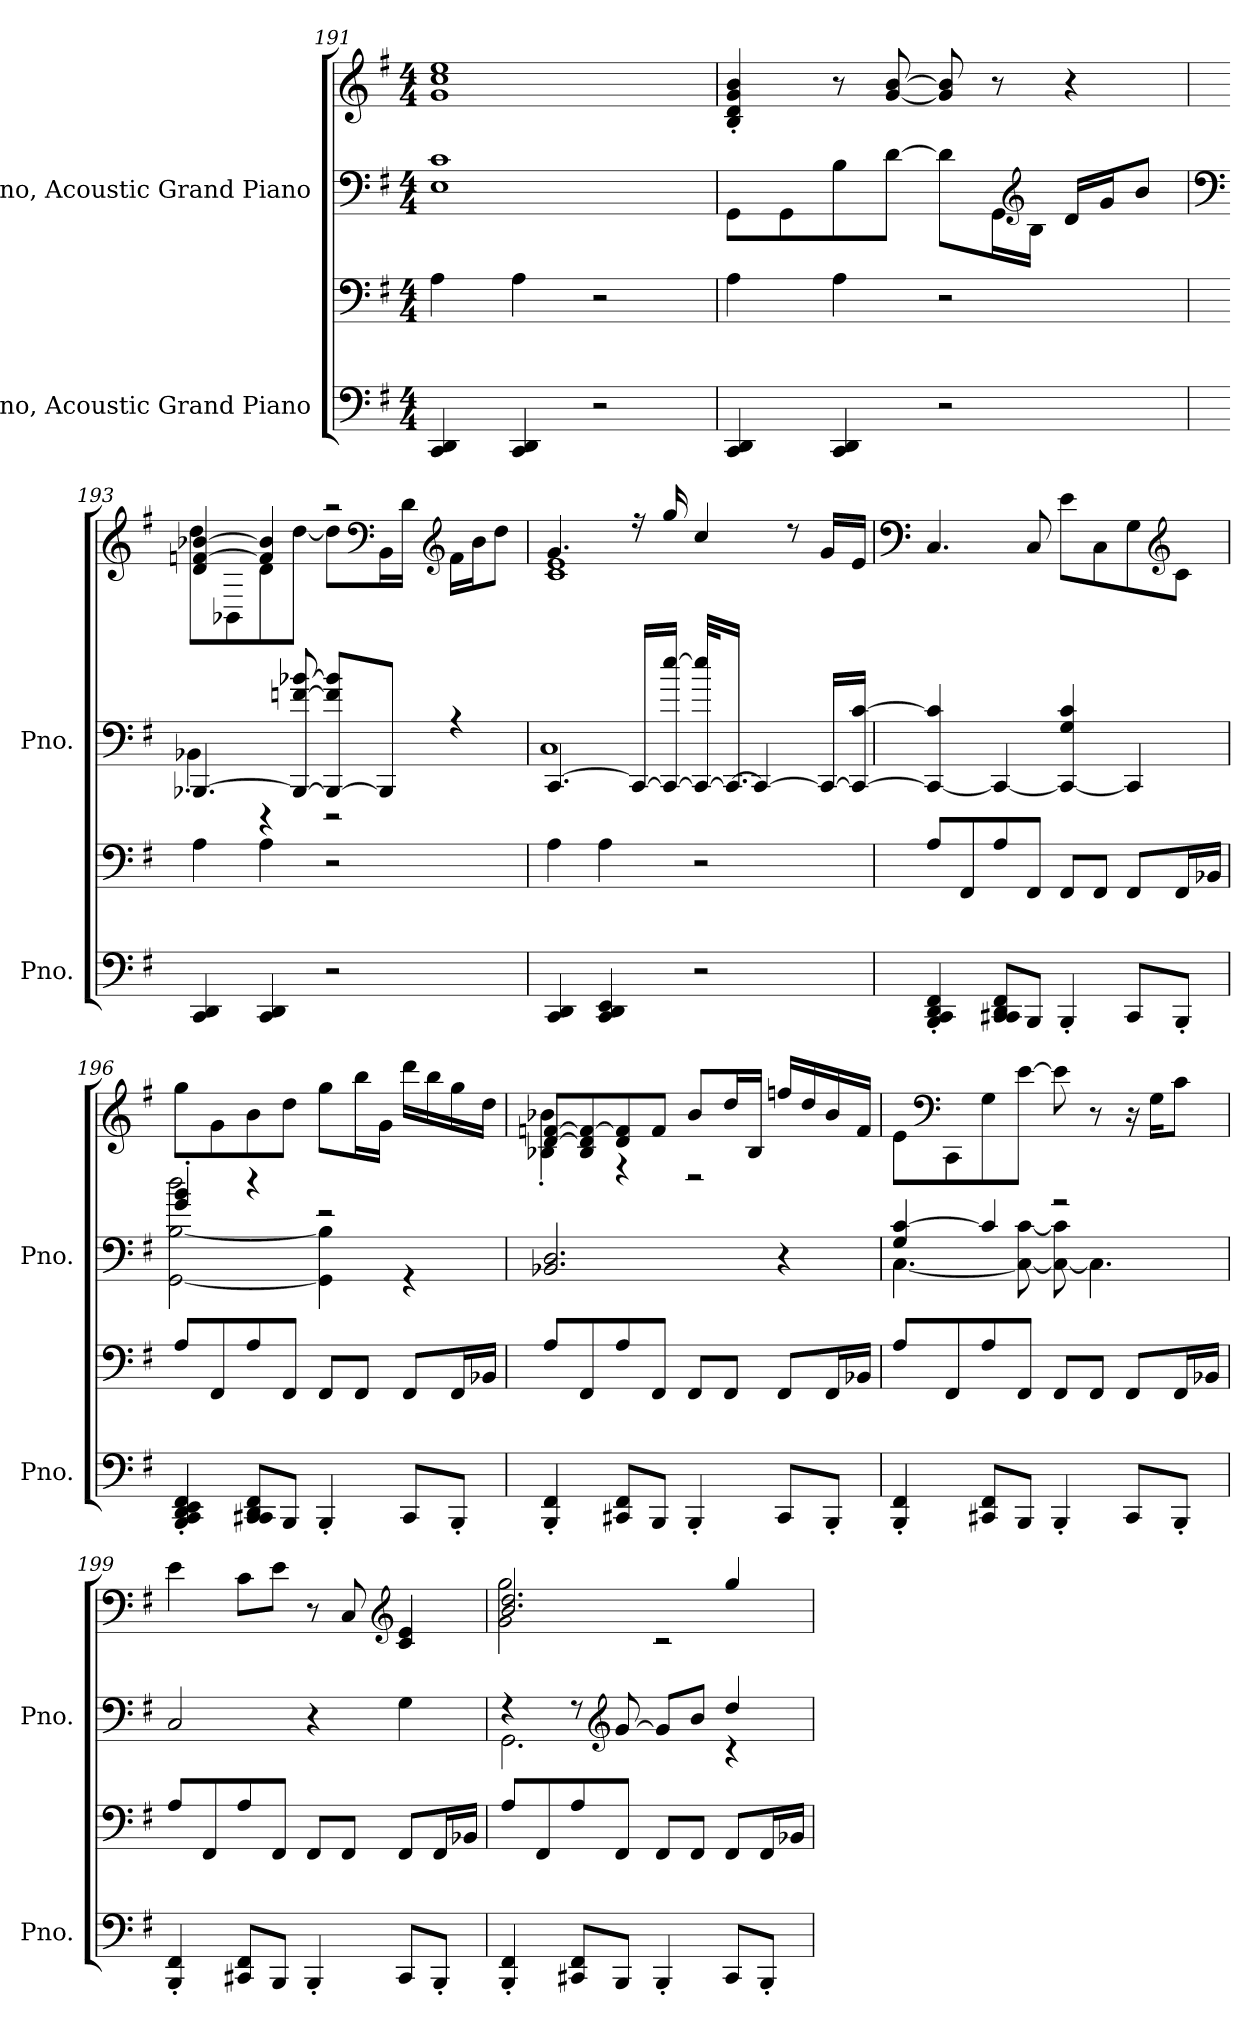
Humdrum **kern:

**kern	**kern	**kern	**kern
*part2	*part2	*part1	*part1
*staff4	*staff3	*staff2	*staff1
*I"Piano, Acoustic Grand Piano	*	*I"Piano, Acoustic Grand Piano	*
*I'Pno.	*	*I'Pno.	*
!!LO:LB:g=z
*clefF4	*clefF4	*clefF4	*clefG2
*k[f#]	*k[f#]	*k[f#]	*k[f#]
*M4/4	*M4/4	*M4/4	*M4/4
=191	=191	=191	=191
4CC/ 4DD/	4A\	1E 1c	1g 1cc 1ee
4CC/ 4DD/	4A\	.	.
2r	2r	.	.
=192	=192	=192	=192
4CC/ 4DD/	4A\	8GG\L	4B/' 4d/' 4g/' 4b/'
.	.	8GG\	.
4CC/ 4DD/	4A\	8B\	8r
.	.	[8d\J	[8g/ [8b/
2r	2r	8d\L]	8g/] 8b/]
.	.	16GG\L	8r
*	*	*clefG2	*
.	.	16B\JJ	.
.	.	16d/LL	4r
.	.	16g/J	.
.	.	8b/J	.
=193	=193	=193	=193
*	*	*clefF4	*
*	*	*^	*^
4CC/ 4DD/	4A\	[4.BBB-X/	4BB-X'\	4d/ [4fn/ [4b-X/	8dd\L
.	.	.	.	.	8BB-X\
4CC/ 4DD/	4A\	.	4r	4f/] 4b-/]	8d\
.	.	8BBB-/_ [8fn/ [8b-X/	.	.	[8dd\J
2r	2r	8BBB-/_ 8f/] 8b-/]L	2r	2r	8dd\L]
*	*	*	*	*clefF4	*
.	.	8BBB-/J]	.	.	16BB-\L
.	.	.	.	.	16d\JJ
*	*	*	*	*clefG2	*
.	.	4r	.	.	16f\LL
.	.	.	.	.	16b-\J
.	.	.	.	.	8dd\J
!!LO:PB:g=z	!!
=194	=194	=194	=194	=194	=194
4CC/ 4DD/	4A\	[4.CC/	1C	4.g/	1c 1e
4CC/ 4DD/ 4EE/	4A\	.	.	.	.
.	.	16CC/LL_	.	16r	.
.	.	16CC/_ [16ee/JJ	.	16gg/	.
2r	2r	32CC/_ 32ee/]KLL	.	4cc/	.
.	.	16.CC/JJ_	.	.	.
.	.	4CC/_	.	.	.
.	.	.	.	8r	.
.	.	16CC/LL_	.	16g/LL	.
.	.	16CC/_ [16c/JJ	.	16e/JJ	.
*	*	*v	*v	*	*
*	*	*	*v	*v
=195	=195	=195	=195
*	*	*	*clefF4
4BBB/' 4CC/' 4DD/' 4FF#/'	8A/L	4CC/_ 4c/]	4.C/
.	8FF#/	.	.
8CC/ 8CC#X/ 8DD/ 8FF#/L	8A/	4CC/_	.
8BBB/J	8FF#/J	.	8C/
4BBB'/	8FF#/L	4CC/_ 4G/ 4c/	8e\L
.	8FF#/J	.	8C\
8CC#/L	8FF#/L	4CC/]	8G\
*	*	*	*clefG2
8BBB'/J	16FF#/L	.	8c\J
.	16BB-X/JJ	.	.
!!LO:LB:g=z
=196	=196	=196	=196
*	*	*^	*
4BBB/' 4CC/' 4DD/' 4EE/' 4FF#/'	8A/L	4g/' 4b/'	[2GG\ [2B\ 2dd\	8gg\L
.	8FF#/	.	.	8g\
8CC/ 8CC#X/ 8DD/ 8FF#/L	8A/	4r	.	8b\
8BBB/J	8FF#/J	.	.	8dd\J
4BBB'/	8FF#/L	2r	4GG\] 4B\]	8gg\L
.	8FF#/J	.	.	16bb\L
.	.	.	.	16g\JJ
8CC#/L	8FF#/L	.	4r	16ddd\LL
.	.	.	.	16bb\
8BBB'/J	16FF#/L	.	.	16gg\
.	16BB-X/JJ	.	.	16dd\JJ
*	*	*v	*v	*
=197	=197	=197	=197
*	*	*	*^
4BBB/' 4FF#/'	8A/L	2.BB-X/ 2.D/	[8d/ [8fn/L	4B-X\' 4b-X\'
.	8FF#/	.	8B-/ 8d/] 8f/_	.
8CC#X/ 8FF#/L	8A/	.	8d/ 8f/]	4r
8BBB/J	8FF#/J	.	8f/J	.
4BBB'/	8FF#/L	.	8b-/L	2r
.	8FF#/J	.	16dd/L	.
.	.	.	16B-/JJ	.
8CC#/L	8FF#/L	4r	16ffn/LL	.
.	.	.	16dd/	.
8BBB'/J	16FF#/L	.	16b-/	.
.	16BB-X/JJ	.	16f/JJ	.
*	*	*	*v	*v
!!LO:LB:g=z
=198	=198	=198	=198
*	*	*^	*
4BBB/' 4FF#/'	8A/L	4G/ [4c/	[4.C\	8e\L
*	*	*	*	*clefF4
.	8FF#/	.	.	8CC\
8CC#X/ 8FF#/L	8A/	4c/]	.	8G\
8BBB/J	8FF#/J	.	8C\_ [8c\	[8e\J
4BBB'/	8FF#/L	2r	8C\_ 8c\]	8e\]
.	8FF#/J	.	4.C\]	8r
8CC#/L	8FF#/L	.	.	16r
.	.	.	.	16G\KL
8BBB'/J	16FF#/L	.	.	8c\J
.	16BB-X/JJ	.	.	.
*	*	*v	*v	*
=199	=199	=199	=199
4BBB/' 4FF#/'	8A/L	2C/	4e\
.	8FF#/	.	.
8CC#X/ 8FF#/L	8A/	.	8c\L
8BBB/J	8FF#/J	.	8e\J
4BBB'/	8FF#/L	4r	8r
.	8FF#/J	.	8C/
*	*	*	*clefG2
8CC#/L	8FF#/L	4G\	4c/ 4e/
8BBB'/J	16FF#/L	.	.
.	16BB-X/JJ	.	.
=200	=200	=200	=200
*	*	*^	*^
4BBB/' 4FF#/'	8A/L	4r	2.GG\	2.b/ 2.dd/	2g\ 2gg\
.	8FF#/	.	.	.	.
8CC#X/ 8FF#/L	8A/	8r	.	.	.
*	*	*clefG2	*	*	*
8BBB/J	8FF#/J	[8g/	.	.	.
4BBB'/	8FF#/L	8g/L]	.	.	2r
.	8FF#/J	8b/J	.	.	.
8CC#/L	8FF#/L	4dd/	4r	4gg/	.
8BBB'/J	16FF#/L	.	.	.	.
.	16BB-X/JJ	.	.	.	.
*	*	*v	*v	*	*
*	*	*	*v	*v
=	=	=	=
*-	*-	*-	*-
